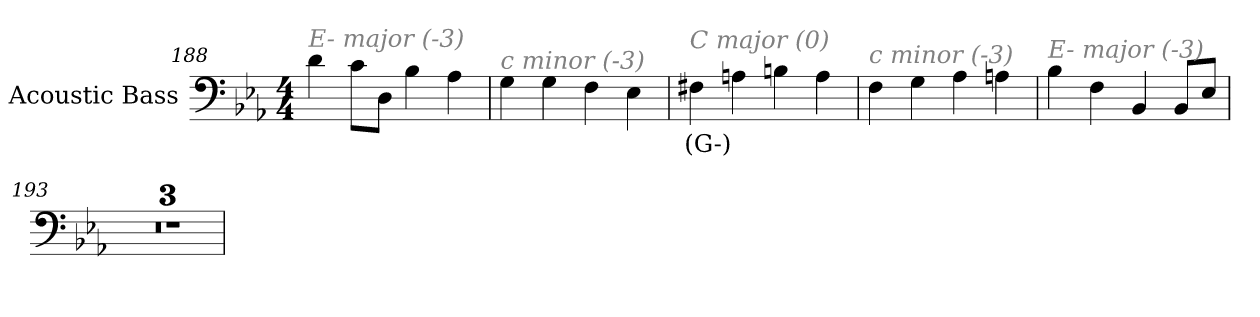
**kern	**text
*part1	*part1
*staff1	*staff1
*I"Acoustic Bass	*
*clefF4	*
*ITrd7c12	*
*k[b-e-a-]	*
*E-:	*
*M4/4	*
=188	=188
!LO:TX:i:color=#808080:t=E- major (-3)	!
4D	.
8CL	.
8DDJ	.
4BB-	.
4AA-	.
=189	=189
!LO:TX:i:color=#808080:t=c minor (-3)	!
4GG	.
4GG	.
4FF	.
4EE-	.
=190	=190
!LO:TX:i:color=#808080:t=C major (0)	!
4FF#Xi	(G-)
4AAn	.
4BBn	.
4AA	.
=191	=191
!LO:TX:i:color=#808080:t=c minor (-3)	!
4FF	.
4GG	.
4AA-	.
4AAn	.
=192	=192
!LO:TX:i:color=#808080:t=E- major (-3)	!
4BB-	.
4FF	.
4BBB-	.
8BBB-L	.
8EE-J	.
=193	=193
1r	.
=194	=194
1r	.
=195	=195
1r	.
=	=
*-	*-
